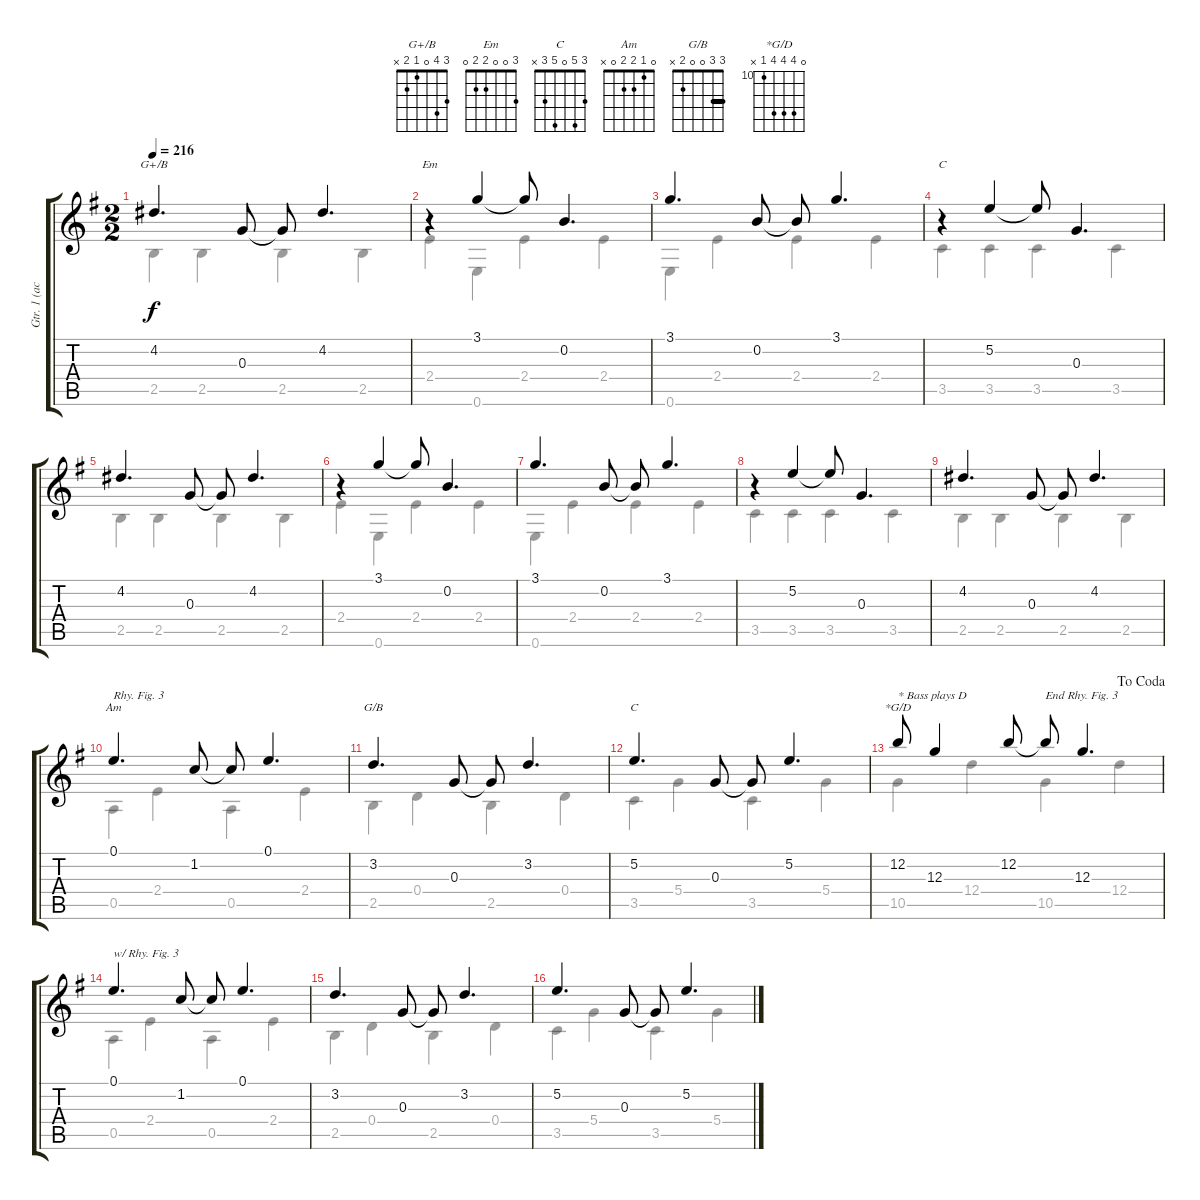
\track ("Gtr. 1 (acous.)" "Gtr. 1 (ac") {instrument acousticguitarsteel}
\staff {score tabs}
\tuning (E4 B3 G3 D3 A2 E2) {hide}
\chord ("G+/B" 3 4 0 1 2 x)
\chord ("Em" 3 0 0 2 2 0)
\chord ("C" 3 5 0 2 3 x)
\chord ("Am" 0 1 2 2 0 x)
\chord ("G/B" 3 3 0 0 2 x) {barre 3}
\chord ("C" 3 5 0 5 3 x)
\chord ("*G/D" 0 13 13 13 10 x) {firstfret 10}
\voice
\ts (2 2)
\tempo 216
\clef g2
\ks eminor
4.2.4{d ch "G+/B" dy f} 0.3.8 0.3{t}.8 4.2.4{d} |
r.4{ch "Em"} 3.1.4 3.1{t}.8 0.2.4{d} |
3.1.4{d} 0.2.8 0.2{t}.8 3.1.4{d} |
r.4{ch "C"} 5.2.4 5.2{t}.8 0.3.4{d} |
4.2.4{d} 0.3.8 0.3{t}.8 4.2.4{d} |
r.4 3.1.4 3.1{t}.8 0.2.4{d} |
3.1.4{d} 0.2.8 0.2{t}.8 3.1.4{d} |
r.4 5.2.4 5.2{t}.8 0.3.4{d} |
4.2.4{d} 0.3.8 0.3{t}.8 4.2.4{d} |
0.1.4{d ch "Am" txt "Rhy. Fig. 3"} 1.2.8 1.2{t}.8 0.1.4{d} |
3.2.4{d ch "G/B"} 0.3.8 0.3{t}.8 3.2.4{d} |
5.2.4{d ch "C"} 0.3.8 0.3{t}.8 5.2.4{d} |
\jump dacoda
12.2.8{ch "*G/D" txt "* Bass plays D"} 12.3.4 12.2.8 12.2{t}.8{txt "End Rhy. Fig. 3"} 12.3.4{d} |
0.1.4{d txt "w/ Rhy. Fig. 3"} 1.2.8 1.2{t}.8 0.1.4{d} |
3.2.4{d} 0.3.8 0.3{t}.8 3.2.4{d} |
5.2.4{d} 0.3.8 0.3{t}.8 5.2.4{d}
\voice
\clef g2
\ottava regular
\simile none
\ks eminor
2.5.4{dy f} 2.5.4 2.5.4 2.5.4 |
2.4.4 0.6.4 2.4.4 2.4.4 |
0.6.4 2.4.4 2.4.4 2.4.4 |
3.5.4 3.5.4 3.5.4 3.5.4 |
2.5.4 2.5.4 2.5.4 2.5.4 |
2.4.4 0.6.4 2.4.4 2.4.4 |
0.6.4 2.4.4 2.4.4 2.4.4 |
3.5.4 3.5.4 3.5.4 3.5.4 |
2.5.4 2.5.4 2.5.4 2.5.4 |
0.5.4 2.4.4 0.5.4 2.4.4 |
2.5.4 0.4.4 2.5.4 0.4.4 |
3.5.4 5.4.4 3.5.4 5.4.4 |
10.5.4 12.4.4 10.5.4 12.4.4 |
0.5.4 2.4.4 0.5.4 2.4.4 |
2.5.4 0.4.4 2.5.4 0.4.4 |
3.5.4 5.4.4 3.5.4 5.4.4
